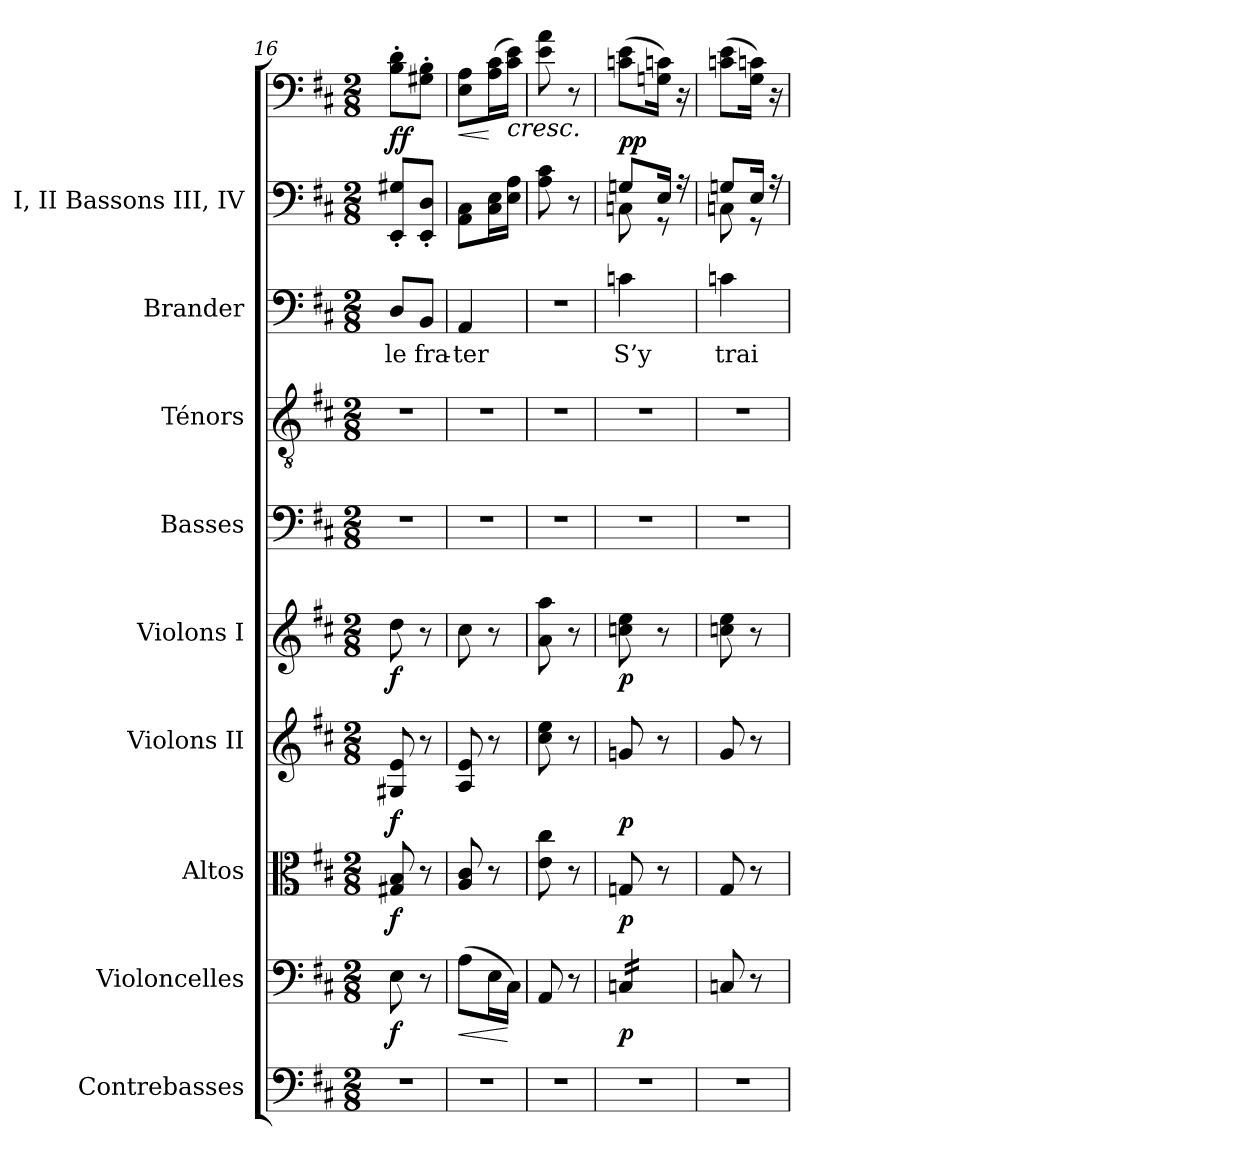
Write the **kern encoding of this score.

**kern	**kern	**dynam	**kern	**dynam	**kern	**dynam	**kern	**dynam	**kern	**kern	**kern	**text	**kern	**kern	**dynam
*part9	*part8	*part8	*part7	*part7	*part6	*part6	*part5	*part5	*part4	*part3	*part2	*part2	*part1	*part1	*part1
*staff10	*staff9	*staff9	*staff8	*staff8	*staff7	*staff7	*staff6	*staff6	*staff5	*staff4	*staff3	*staff3	*staff2	*staff1	*staff1/2
*I"Contrebasses	*I"Violoncelles	*	*I"Altos	*	*I"Violons II	*	*I"Violons I	*	*I"Basses	*I"Ténors	*I"Brander	*	*I"I, II   Bassons   III, IV	*	*
*clefF4	*clefF4	*	*clefC3	*	*clefG2	*	*clefG2	*	*clefF4	*clefGv2	*clefF4	*	*clefF4	*clefF4	*
*ITrd7c12	*	*	*	*	*	*	*	*	*	*ITrd7c12	*	*	*	*	*
*k[f#c#]	*k[f#c#]	*	*k[f#c#]	*	*k[f#c#]	*	*k[f#c#]	*	*k[f#c#]	*k[f#c#]	*k[f#c#]	*	*k[f#c#]	*k[f#c#]	*
*D:	*D:	*	*D:	*	*D:	*	*D:	*	*D:	*D:	*D:	*	*D:	*D:	*
*M2/8	*M2/8	*	*M2/8	*	*M2/8	*	*M2/8	*	*M2/8	*M2/8	*M2/8	*	*M2/8	*M2/8	*
=16	=16	=16	=16	=16	=16	=16	=16	=16	=16	=16	=16	=16	=16	=16	=16
!LO:N:vis=1	!	!	!	!	!	!	!	!	!LO:N:vis=1	!LO:N:vis=1	!	!	!	!	!
!	!	!	!	!	!	!	!	!	!	!	!	!LO:LY:b:color=#000000	!	!	!
4r	8Ei\	f	8G#Xi/ 8Bi	f	8G#Xi/ 8ei	f	8ddi\	f	4r	4r	8Di/L	le	8EEi'/ 8G#Xi'/L	8Bi'\ 8di'\L	f f
!	!	!	!	!	!	!	!	!	!	!	!	!LO:LY:b:color=#000000	!	!	!
.	8r	.	8r	.	8r	.	8r	.	.	.	8BBi/J	fra-	8EEi'/ 8Di'/J	8G#Xi'\ 8Bi'\J	.
=17	=17	=17	=17	=17	=17	=17	=17	=17	=17	=17	=17	=17	=17	=17	=17
!LO:N:vis=1	!	!LO:HP:b	!	!	!	!	!	!	!LO:N:vis=1	!LO:N:vis=1	!	!	!	!	!
!	!	!	!	!	!	!	!	!	!	!	!	!LO:LY:b:color=#000000	!	!	!LO:HP:b
4r	(8Ai\L	<	8Ai/ 8c#i	.	8Ai/ 8ei	.	8cc#i\	.	4r	4r	4AAi/	-ter	8AAi\ 8C#i\L	8Ei\ 8Ai\L	<
.	16Ei\L	.	8r	.	8r	.	8r	.	.	.	.	.	16C#i\ 16Ei\L	(16Ai\ 16c#i\L	[
!	!	!	!	!	!	!	!	!	!	!	!	!	!	!	!LO:HP:n=1:b
.	16C#i\JJ)	[	.	.	.	.	.	.	.	.	.	.	16Ei\ 16Ai\JJ	16c#i\ 16ei\JJ)	[ <
=18	=18	=18	=18	=18	=18	=18	=18	=18	=18	=18	=18	=18	=18	=18	=18
!LO:N:vis=1	!	!	!	!	!	!	!	!	!LO:N:vis=1	!LO:N:vis=1	!LO:N:vis=1	!	!	!	!
4r	8AAi/	.	8ei\ 8cc#i	.	8cc#i\ 8eei	.	8ai\ 8aai	.	4r	4r	4r	.	8Ai\ 8c#i	8ei\ 8ai	.
.	8r	.	8r	.	8r	.	8r	.	.	.	.	.	8r	8r	.
=19	=19	=19	=19	=19	=19	=19	=19	=19	=19	=19	=19	=19	=19	=19	=19
!LO:N:vis=1	!	!	!	!	!	!	!	!	!LO:N:vis=1	!LO:N:vis=1	!	!	!	!	!
!	!	!	!	!	!	!	!	!	!	!	!	!LO:LY:b:color=#000000	!	!	!
*	*	*	*	*	*	*	*	*	*	*	*	*	*^	*	*
*	*tremolo	*	*	*	*	*	*	*	*	*	*	*	*	*	*	*
4r	16Cni/LL	p	8Gni/	p	8gni/	p	8ccni\ 8eei	p	4r	4r	4cni\	S’y	8Gni/L	8Cni\	(8cni\ 8ei\L	p p
.	16Cni/	.	.	.	.	.	.	.	.	.	.	.	.	.	.	.
.	16Cni/	.	8r	.	8r	.	8r	.	.	.	.	.	16Ei/Jk	8r	16Gni\ 16cni\Jk)	.
.	16Cni/JJ	.	.	.	.	.	.	.	.	.	.	.	16r	.	16r	.
*	*Xtremolo	*	*	*	*	*	*	*	*	*	*	*	*	*	*	*
=20	=20	=20	=20	=20	=20	=20	=20	=20	=20	=20	=20	=20	=20	=20	=20	=20
!LO:N:vis=1	!	!	!	!	!	!	!	!	!LO:N:vis=1	!LO:N:vis=1	!	!	!	!	!	!
!	!	!	!	!	!	!	!	!	!	!	!	!LO:LY:b:color=#000000	!	!	!	!
4r	8Cni/	.	8Gi/	.	8gi/	.	8ccni\ 8eei	.	4r	4r	4cni\	trai-	8Gni/L	8Cni\	(8cni\ 8ei\L	.
.	8r	.	8r	.	8r	.	8r	.	.	.	.	.	16Ei/Jk	8r	16Gi\ 16cni\Jk)	.
.	.	.	.	.	.	.	.	.	.	.	.	.	16r	.	16r	.
*	*	*	*	*	*	*	*	*	*	*	*	*	*v	*v	*	*
=	=	=	=	=	=	=	=	=	=	=	=	=	=	=	=
*-	*-	*-	*-	*-	*-	*-	*-	*-	*-	*-	*-	*-	*-	*-	*-
